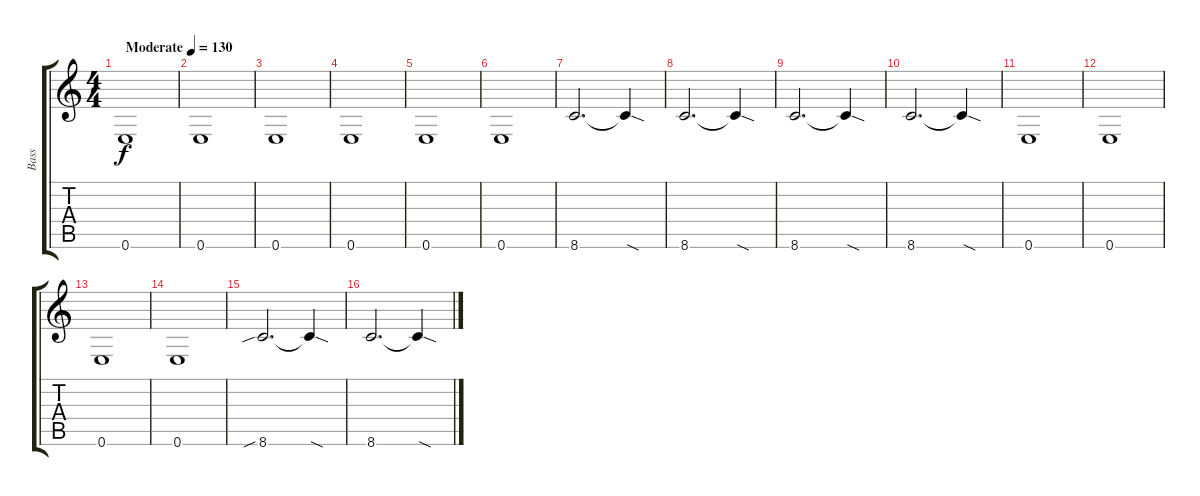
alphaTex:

\track ("Bass" "Bass") {instrument electricbassfinger}
\staff {score tabs}
\tuning (E4 B3 G3 D3 A2 E2) {hide}
\ts (4 4)
\tempo (130 "Moderate")
\clef g2
\ks c
0.6.1{dy f instrument electricbassfinger} |
0.6.1 |
0.6.1 |
0.6.1 |
0.6.1 |
0.6.1 |
8.6.2{d} 8.6{sod t}.4 |
8.6.2{d} 8.6{sod t}.4 |
8.6.2{d} 8.6{sod t}.4 |
8.6.2{d} 8.6{sod t}.4 |
0.6.1 |
0.6.1 |
0.6.1 |
0.6.1 |
8.6{sib}.2{d} 8.6{sod t}.4 |
8.6.2{d} 8.6{sod t}.4
